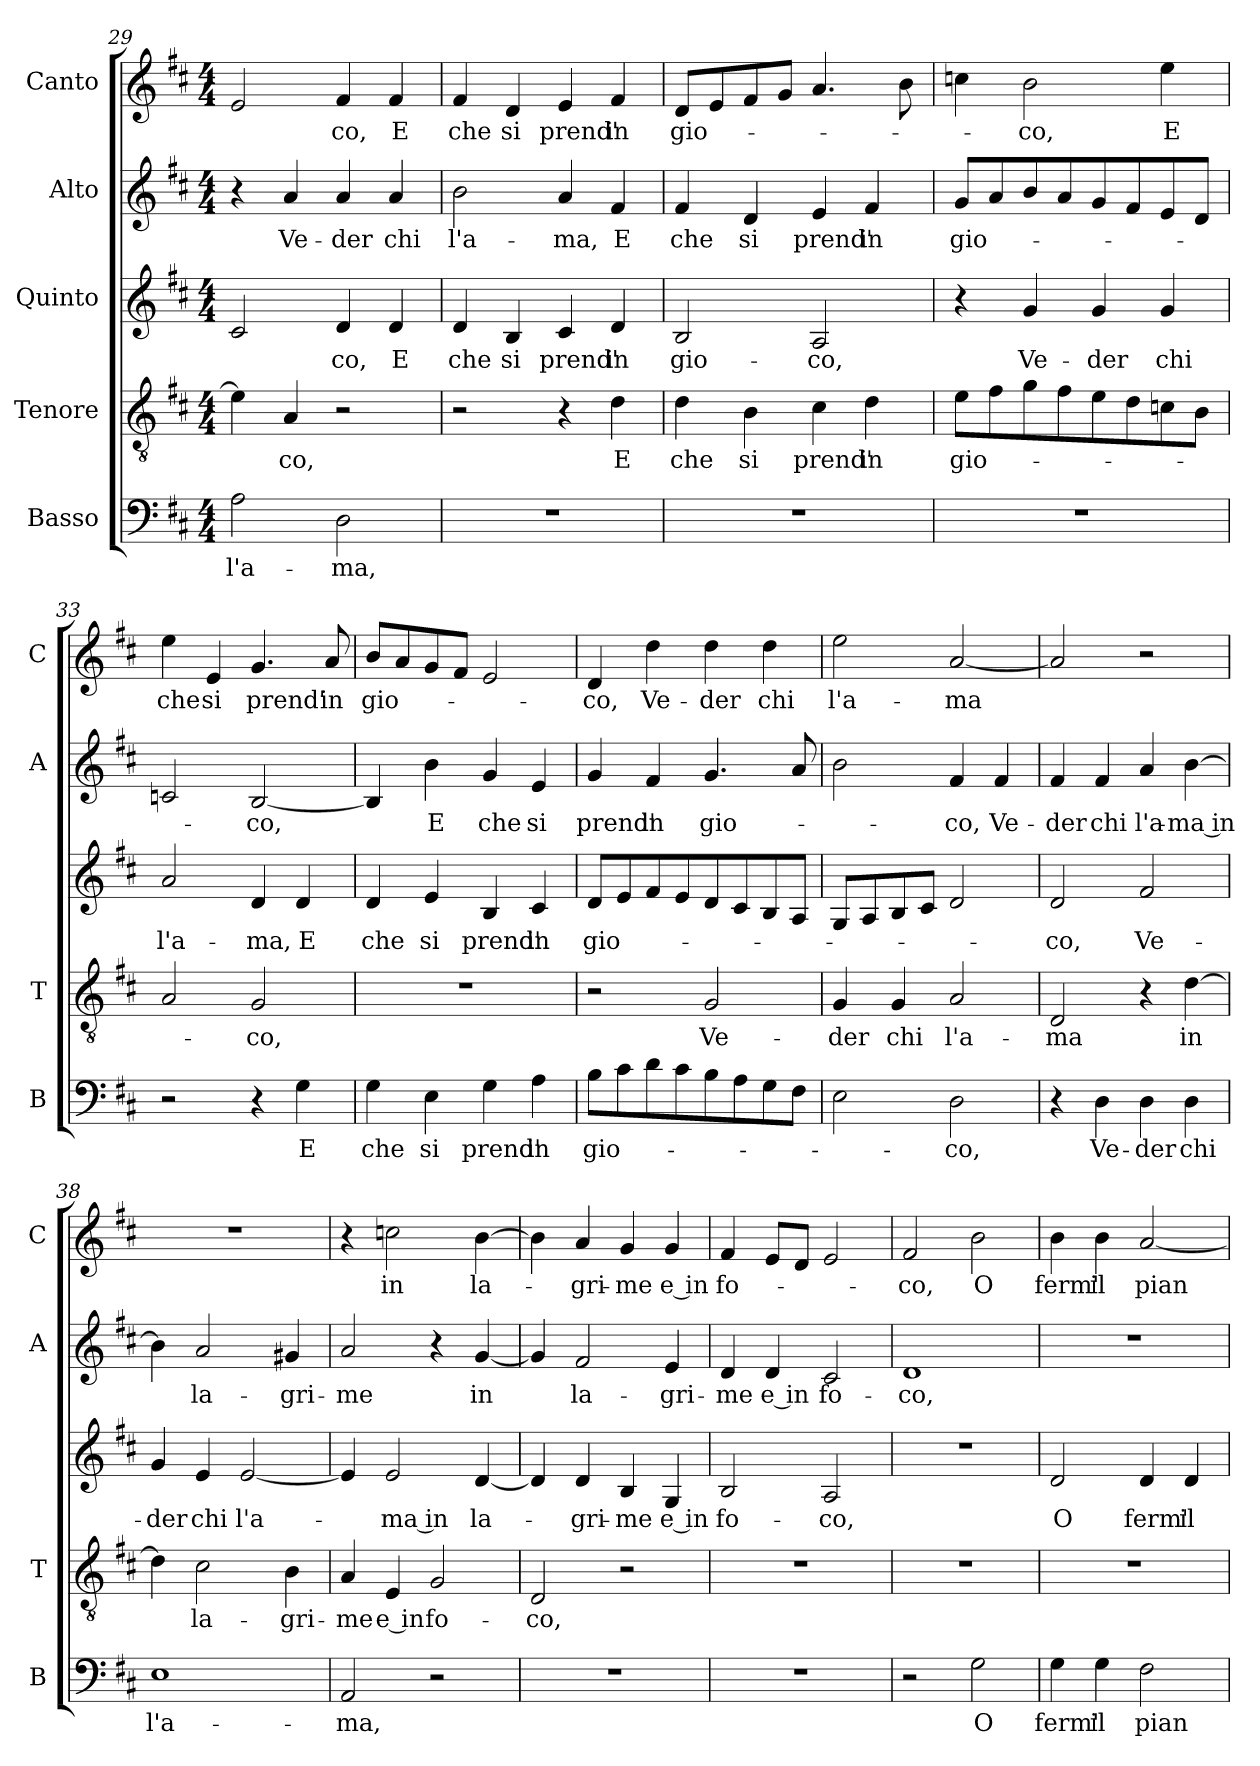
**kern	**text	**kern	**text	**kern	**text	**kern	**text	**kern	**text
*part5	*part5	*part4	*part4	*part3	*part3	*part2	*part2	*part1	*part1
*staff5	*staff5	*staff4	*staff4	*staff3	*staff3	*staff2	*staff2	*staff1	*staff1
*I"Basso	*	*I"Tenore	*	*I"Quinto	*	*I"Alto	*	*I"Canto	*
*I'B	*	*I'T	*	*	*	*I'A	*	*I'C	*
*clefF4	*	*clefGv2	*	*clefG2	*	*clefG2	*	*clefG2	*
*k[f#c#]	*	*k[f#c#]	*	*k[f#c#]	*	*k[f#c#]	*	*k[f#c#]	*
*D:	*	*D:	*	*D:	*	*D:	*	*D:	*
*M4/4	*	*M4/4	*	*M4/4	*	*M4/4	*	*M4/4	*
=29	=29	=29	=29	=29	=29	=29	=29	=29	=29
!	!LO:LY:b	!	!	!	!	!	!	!	!
2A\	l'a-	4e\]	.	2c#/	.	4r	.	2e/	.
!	!	!	!LO:LY:b	!	!	!	!LO:LY:b	!	!
.	.	4A/	-co,	.	.	4a/	Ve-	.	.
!	!LO:LY:b	!	!	!	!LO:LY:b	!	!LO:LY:b	!	!LO:LY:b
2D\	-ma,	2r	.	4d/	-co,	4a/	-der	4f#/	-co,
!	!	!	!	!	!LO:LY:b	!	!LO:LY:b	!	!LO:LY:b
.	.	.	.	4d/	E	4a/	chi	4f#/	E
=30	=30	=30	=30	=30	=30	=30	=30	=30	=30
!	!	!	!	!	!LO:LY:b	!	!LO:LY:b	!	!LO:LY:b
1r	.	2r	.	4d/	che	2b\	l'a-	4f#/	che
!	!	!	!	!	!LO:LY:b	!	!	!	!LO:LY:b
.	.	.	.	4B/	si	.	.	4d/	si
!	!	!	!	!	!LO:LY:b	!	!LO:LY:b	!	!LO:LY:b
.	.	4r	.	4c#/	prend'	4a/	-ma,	4e/	prend'
!	!	!	!LO:LY:b	!	!LO:LY:b	!	!LO:LY:b	!	!LO:LY:b
.	.	4d\	E	4d/	in	4f#/	E	4f#/	in
=31	=31	=31	=31	=31	=31	=31	=31	=31	=31
!	!	!	!LO:LY:b	!	!LO:LY:b	!	!LO:LY:b	!	!LO:LY:b
1r	.	4d\	che	2B/	gio-	4f#/	che	8d/L	gio-
.	.	.	.	.	.	.	.	8e/	.
!	!	!	!LO:LY:b	!	!	!	!LO:LY:b	!	!
.	.	4B\	si	.	.	4d/	si	8f#/	.
.	.	.	.	.	.	.	.	8g/J	.
!	!	!	!LO:LY:b	!	!LO:LY:b	!	!LO:LY:b	!	!
.	.	4c#\	prend'	2A/	-co,	4e/	prend'	4.a/	.
!	!	!	!LO:LY:b	!	!	!	!LO:LY:b	!	!
.	.	4d\	in	.	.	4f#/	in	.	.
.	.	.	.	.	.	.	.	8b\	.
=32	=32	=32	=32	=32	=32	=32	=32	=32	=32
!	!	!	!LO:LY:b	!	!	!	!LO:LY:b	!	!
1r	.	8e\L	gio-	4r	.	8g/L	gio-	4ccn\	.
.	.	8f#\	.	.	.	8a/	.	.	.
!	!	!	!	!	!LO:LY:b	!	!	!	!LO:LY:b
.	.	8g\	.	4g/	Ve-	8b/	.	2b\	-co,
.	.	8f#\	.	.	.	8a/	.	.	.
!	!	!	!	!	!LO:LY:b	!	!	!	!
.	.	8e\	.	4g/	-der	8g/	.	.	.
.	.	8d\	.	.	.	8f#/	.	.	.
!	!	!	!	!	!LO:LY:b	!	!	!	!LO:LY:b
.	.	8cn\	.	4g/	chi	8e/	.	4ee\	E
.	.	8B\J	.	.	.	8d/J	.	.	.
!!LO:LB:g=z
=33	=33	=33	=33	=33	=33	=33	=33	=33	=33
!	!	!	!	!	!LO:LY:b	!	!	!	!LO:LY:b
2r	.	2A/	.	2a/	l'a-	2cn/	.	4ee\	che
!	!	!	!	!	!	!	!	!	!LO:LY:b
.	.	.	.	.	.	.	.	4e/	si
!	!	!	!LO:LY:b	!	!LO:LY:b	!	!LO:LY:b	!	!LO:LY:b
4r	.	2G/	-co,	4d/	-ma,	[2B/	-co,	4.g/	prend'
!	!LO:LY:b	!	!	!	!LO:LY:b	!	!	!	!
4G\	E	.	.	4d/	E	.	.	.	.
!	!	!	!	!	!	!	!	!	!LO:LY:b
.	.	.	.	.	.	.	.	8a/	in
=34	=34	=34	=34	=34	=34	=34	=34	=34	=34
!	!LO:LY:b	!	!	!	!LO:LY:b	!	!	!	!LO:LY:b
4G\	che	1r	.	4d/	che	4B/]	.	8b/L	gio-
.	.	.	.	.	.	.	.	8a/	.
!	!LO:LY:b	!	!	!	!LO:LY:b	!	!LO:LY:b	!	!
4E\	si	.	.	4e/	si	4b\	E	8g/	.
.	.	.	.	.	.	.	.	8f#/J	.
!	!LO:LY:b	!	!	!	!LO:LY:b	!	!LO:LY:b	!	!
4G\	prend'	.	.	4B/	prend'	4g/	che	2e/	.
!	!LO:LY:b	!	!	!	!LO:LY:b	!	!LO:LY:b	!	!
4A\	in	.	.	4c#/	in	4e/	si	.	.
=35	=35	=35	=35	=35	=35	=35	=35	=35	=35
!	!LO:LY:b	!	!	!	!LO:LY:b	!	!LO:LY:b	!	!LO:LY:b
8B\L	gio-	2r	.	8d/L	gio-	4g/	prend'	4d/	-co,
8c#\	.	.	.	8e/	.	.	.	.	.
!	!	!	!	!	!	!	!LO:LY:b	!	!LO:LY:b
8d\	.	.	.	8f#/	.	4f#/	in	4dd\	Ve-
8c#\	.	.	.	8e/	.	.	.	.	.
!	!	!	!LO:LY:b	!	!	!	!LO:LY:b	!	!LO:LY:b
8B\	.	2G/	Ve-	8d/	.	4.g/	gio-	4dd\	-der
8A\	.	.	.	8c#/	.	.	.	.	.
!	!	!	!	!	!	!	!	!	!LO:LY:b
8G\	.	.	.	8B/	.	.	.	4dd\	chi
8F#\J	.	.	.	8A/J	.	8a/	.	.	.
=36	=36	=36	=36	=36	=36	=36	=36	=36	=36
!	!	!	!LO:LY:b	!	!	!	!	!	!LO:LY:b
2E\	.	4G/	-der	8G/L	.	2b\	.	2ee\	l'a-
.	.	.	.	8A/	.	.	.	.	.
!	!	!	!LO:LY:b	!	!	!	!	!	!
.	.	4G/	chi	8B/	.	.	.	.	.
.	.	.	.	8c#/J	.	.	.	.	.
!	!LO:LY:b	!	!LO:LY:b	!	!	!	!LO:LY:b	!	!LO:LY:b
2D\	-co,	2A/	l'a-	2d/	.	4f#/	-co,	[2a/	-ma
!	!	!	!	!	!	!	!LO:LY:b	!	!
.	.	.	.	.	.	4f#/	Ve-	.	.
=37	=37	=37	=37	=37	=37	=37	=37	=37	=37
!	!	!	!LO:LY:b	!	!LO:LY:b	!	!LO:LY:b	!	!
4r	.	2D/	-ma	2d/	-co,	4f#/	-der	2a/]	.
!	!LO:LY:b	!	!	!	!	!	!LO:LY:b	!	!
4D\	Ve-	.	.	.	.	4f#/	chi	.	.
!	!LO:LY:b	!	!	!	!LO:LY:b	!	!LO:LY:b	!	!
4D\	-der	4r	.	2f#/	Ve-	4a/	l'a-	2r	.
!	!LO:LY:b	!	!LO:LY:b	!	!	!	!LO:LY:b	!	!
4D\	chi	[4d\	in	.	.	[4b\	-ma in	.	.
=38	=38	=38	=38	=38	=38	=38	=38	=38	=38
!	!LO:LY:b	!	!	!	!LO:LY:b	!	!	!	!
1E	l'a-	4d\]	.	4g/	-der	4b\]	.	1r	.
!	!	!	!LO:LY:b	!	!LO:LY:b	!	!LO:LY:b	!	!
.	.	2c#\	la-	4e/	chi	2a/	la-	.	.
!	!	!	!	!	!LO:LY:b	!	!	!	!
.	.	.	.	[2e/	l'a-	.	.	.	.
!	!	!	!LO:LY:b	!	!	!	!LO:LY:b	!	!
.	.	4B\	-gri-	.	.	4g#X/	-gri-	.	.
!!LO:PB:g=z
=39	=39	=39	=39	=39	=39	=39	=39	=39	=39
!	!LO:LY:b	!	!LO:LY:b	!	!	!	!LO:LY:b	!	!
2AA/	-ma,	4A/	-me	4e/]	.	2a/	-me	4r	.
!	!	!	!LO:LY:b	!	!LO:LY:b	!	!	!	!LO:LY:b
.	.	4E/	e in	2e/	-ma in	.	.	2ccn\	in
!	!	!	!LO:LY:b	!	!	!	!	!	!
2r	.	2G/	fo-	.	.	4r	.	.	.
!	!	!	!	!	!LO:LY:b	!	!LO:LY:b	!	!LO:LY:b
.	.	.	.	[4d/	la-	[4g/	in	[4b\	la-
=40	=40	=40	=40	=40	=40	=40	=40	=40	=40
!	!	!	!LO:LY:b	!	!	!	!	!	!
1r	.	2D/	-co,	4d/]	.	4g/]	.	4b\]	.
!	!	!	!	!	!LO:LY:b	!	!LO:LY:b	!	!LO:LY:b
.	.	.	.	4d/	-gri-	2f#/	la-	4a/	-gri-
!	!	!	!	!	!LO:LY:b	!	!	!	!LO:LY:b
.	.	2r	.	4B/	-me	.	.	4g/	-me
!	!	!	!	!	!LO:LY:b	!	!LO:LY:b	!	!LO:LY:b
.	.	.	.	4G/	e in	4e/	-gri-	4g/	e in
=41	=41	=41	=41	=41	=41	=41	=41	=41	=41
!	!	!	!	!	!LO:LY:b	!	!LO:LY:b	!	!LO:LY:b
1r	.	1r	.	2B/	fo-	4d/	-me	4f#/	fo-
!	!	!	!	!	!	!	!LO:LY:b	!	!
.	.	.	.	.	.	4d/	e in	8e/L	.
.	.	.	.	.	.	.	.	8d/J	.
!	!	!	!	!	!LO:LY:b	!	!LO:LY:b	!	!
.	.	.	.	2A/	-co,	2c#/	fo-	2e/	.
=42	=42	=42	=42	=42	=42	=42	=42	=42	=42
!	!	!	!	!	!	!	!LO:LY:b	!	!LO:LY:b
2r	.	1r	.	1r	.	1d	-co,	2f#/	-co,
!	!LO:LY:b	!	!	!	!	!	!	!	!LO:LY:b
2G\	O	.	.	.	.	.	.	2b\	O
=43	=43	=43	=43	=43	=43	=43	=43	=43	=43
!	!LO:LY:b	!	!	!	!LO:LY:b	!	!	!	!LO:LY:b
4G\	ferm'	1r	.	2d/	O	1r	.	4b\	ferm'
!	!LO:LY:b	!	!	!	!	!	!	!	!LO:LY:b
4G\	il	.	.	.	.	.	.	4b\	il
!	!LO:LY:b	!	!	!	!LO:LY:b	!	!	!	!LO:LY:b
2F#\	pian-	.	.	4d/	ferm'	.	.	[2a/	pian-
!	!	!	!	!	!LO:LY:b	!	!	!	!
.	.	.	.	4d/	il	.	.	.	.
=	=	=	=	=	=	=	=	=	=
*-	*-	*-	*-	*-	*-	*-	*-	*-	*-
